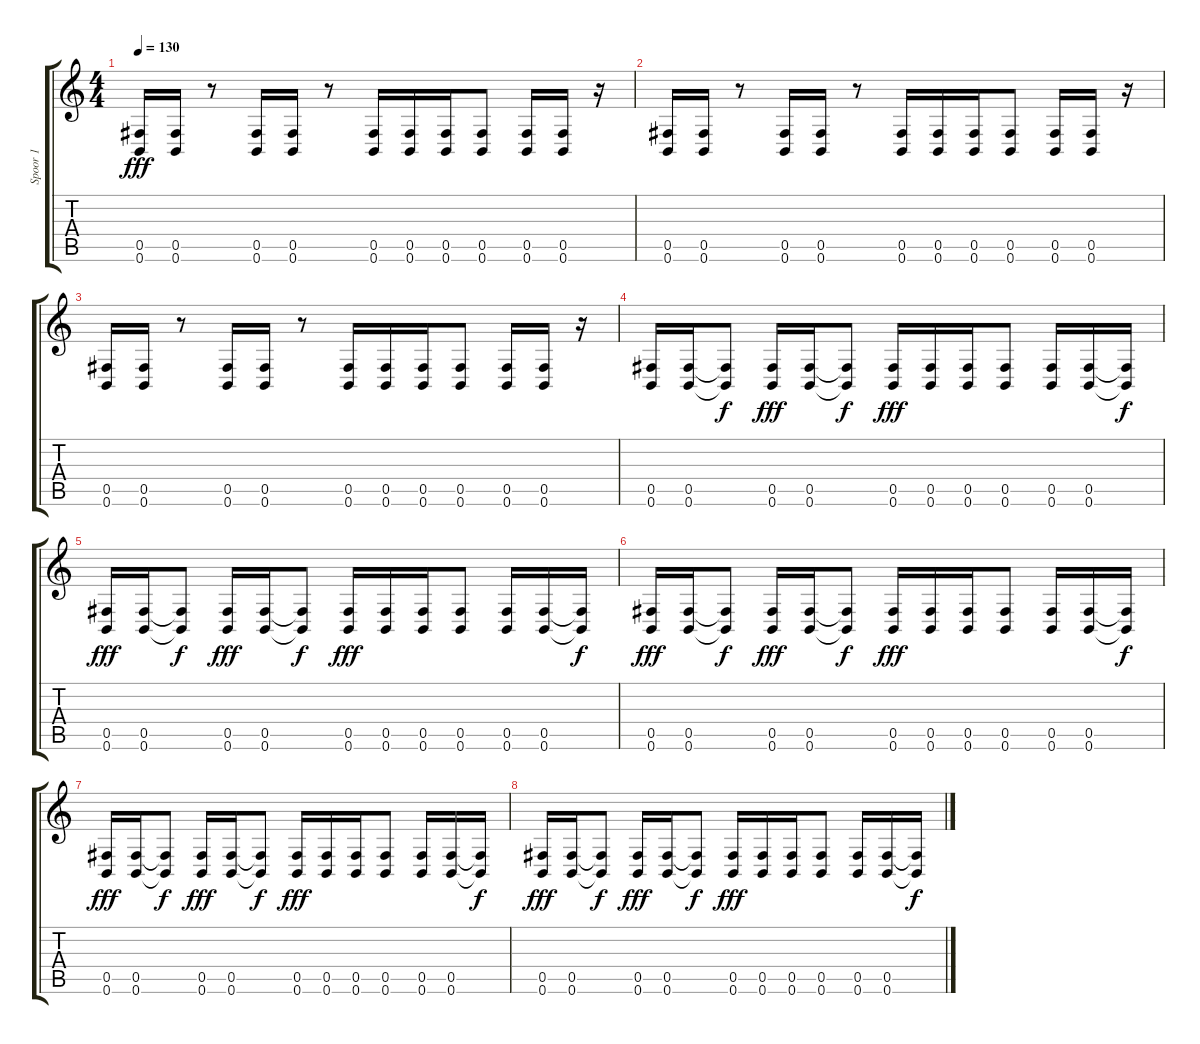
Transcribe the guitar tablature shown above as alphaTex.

\track ("Spoor 1" "Spoor 1") {instrument distortionguitar}
\staff {score tabs}
\tuning (Db4 Ab3 E3 B2 Gb2 B1) {hide}
\ts (4 4)
\tempo 130
\clef g2
\ks c
(0.5 0.6).16{dy fff} (0.5 0.6).16 r.8 (0.5 0.6).16 (0.5 0.6).16 r.8 (0.5 0.6).16 (0.5 0.6).16 (0.5 0.6).16 (0.5 0.6).8 (0.5 0.6).16 (0.5 0.6).16 r.16 |
(0.5 0.6).16 (0.5 0.6).16 r.8 (0.5 0.6).16 (0.5 0.6).16 r.8 (0.5 0.6).16 (0.5 0.6).16 (0.5 0.6).16 (0.5 0.6).8 (0.5 0.6).16 (0.5 0.6).16 r.16 |
(0.5 0.6).16 (0.5 0.6).16 r.8 (0.5 0.6).16 (0.5 0.6).16 r.8 (0.5 0.6).16 (0.5 0.6).16 (0.5 0.6).16 (0.5 0.6).8 (0.5 0.6).16 (0.5 0.6).16 r.16 |
(0.5 0.6).16 (0.5 0.6).16 (0.5{t} 0.6{t}).8{dy f} (0.5 0.6).16{dy fff} (0.5 0.6).16 (0.5{t} 0.6{t}).8{dy f} (0.5 0.6).16{dy fff} (0.5 0.6).16 (0.5 0.6).16 (0.5 0.6).8 (0.5 0.6).16 (0.5 0.6).16 (0.5{t} 0.6{t}).16{dy f} |
(0.5 0.6).16{dy fff} (0.5 0.6).16 (0.5{t} 0.6{t}).8{dy f} (0.5 0.6).16{dy fff} (0.5 0.6).16 (0.5{t} 0.6{t}).8{dy f} (0.5 0.6).16{dy fff} (0.5 0.6).16 (0.5 0.6).16 (0.5 0.6).8 (0.5 0.6).16 (0.5 0.6).16 (0.5{t} 0.6{t}).16{dy f} |
(0.5 0.6).16{dy fff} (0.5 0.6).16 (0.5{t} 0.6{t}).8{dy f} (0.5 0.6).16{dy fff} (0.5 0.6).16 (0.5{t} 0.6{t}).8{dy f} (0.5 0.6).16{dy fff} (0.5 0.6).16 (0.5 0.6).16 (0.5 0.6).8 (0.5 0.6).16 (0.5 0.6).16 (0.5{t} 0.6{t}).16{dy f} |
(0.5 0.6).16{dy fff} (0.5 0.6).16 (0.5{t} 0.6{t}).8{dy f} (0.5 0.6).16{dy fff} (0.5 0.6).16 (0.5{t} 0.6{t}).8{dy f} (0.5 0.6).16{dy fff} (0.5 0.6).16 (0.5 0.6).16 (0.5 0.6).8 (0.5 0.6).16 (0.5 0.6).16 (0.5{t} 0.6{t}).16{dy f} |
(0.5 0.6).16{dy fff volume 0} (0.5 0.6).16 (0.5{t} 0.6{t}).8{dy f} (0.5 0.6).16{dy fff} (0.5 0.6).16 (0.5{t} 0.6{t}).8{dy f} (0.5 0.6).16{dy fff} (0.5 0.6).16 (0.5 0.6).16 (0.5 0.6).8 (0.5 0.6).16 (0.5 0.6).16 (0.5{t} 0.6{t}).16{dy f}
